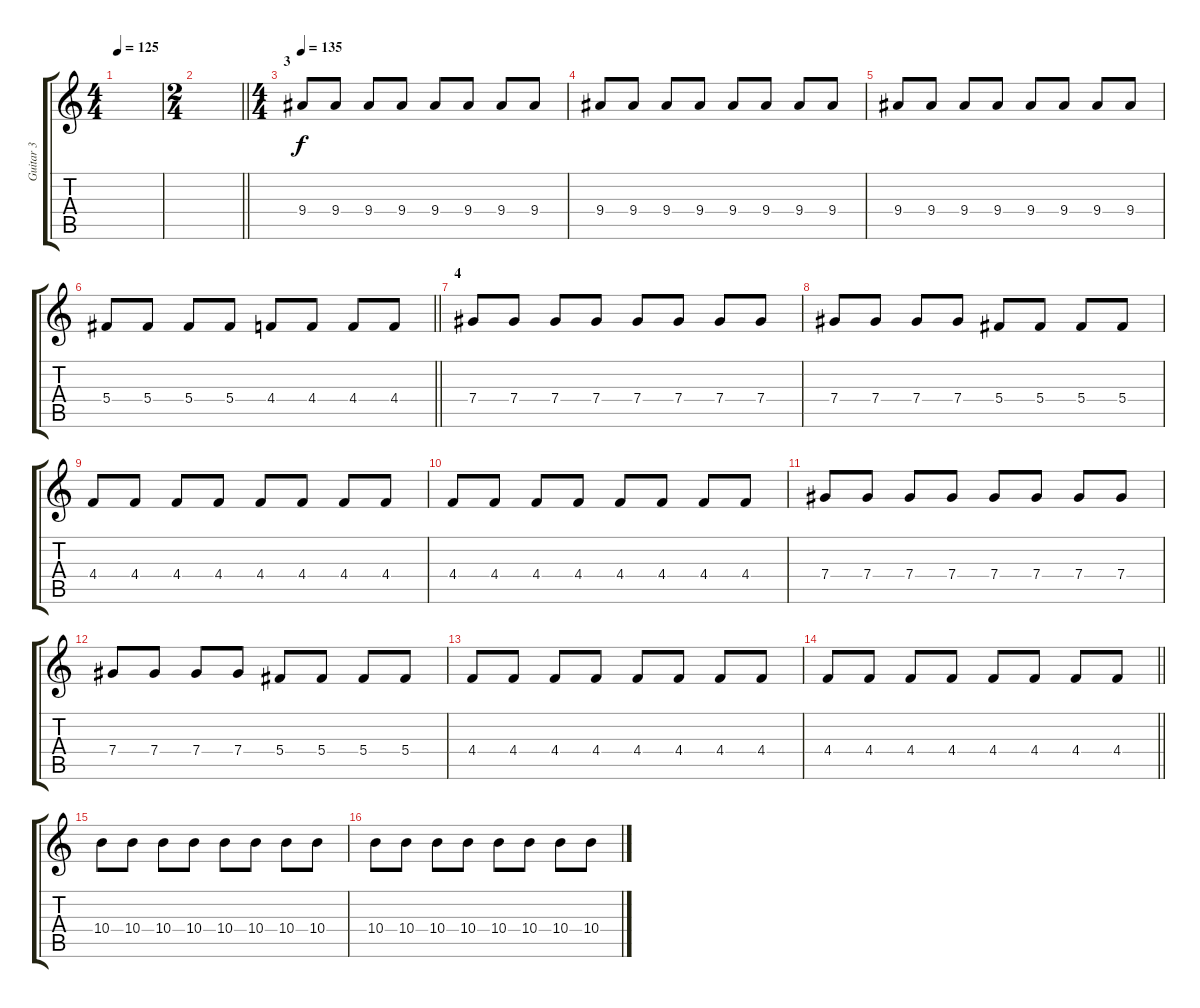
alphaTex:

\track ("Guitar 3" "Guitar 3") {instrument distortionguitar}
\staff {score tabs}
\tuning (Eb4 Bb3 Gb3 Db3 Ab2 Eb2) {hide}
\ts (4 4)
\tempo 125
\clef g2
\ks c
|
\ts (2 4)
\barLineRight lightlight
|
\ts (4 4)
\section ("" "3")
\tempo 135
9.4.8 9.4.8 9.4.8 9.4.8 9.4.8 9.4.8 9.4.8 9.4.8 |
9.4.8 9.4.8 9.4.8 9.4.8 9.4.8 9.4.8 9.4.8 9.4.8 |
9.4.8 9.4.8 9.4.8 9.4.8 9.4.8 9.4.8 9.4.8 9.4.8 |
\barLineRight lightlight
5.4.8 5.4.8 5.4.8 5.4.8 4.4.8 4.4.8 4.4.8 4.4.8 |
\section ("" "4")
7.4.8 7.4.8 7.4.8 7.4.8 7.4.8 7.4.8 7.4.8 7.4.8 |
7.4.8 7.4.8 7.4.8 7.4.8 5.4.8 5.4.8 5.4.8 5.4.8 |
4.4.8 4.4.8 4.4.8 4.4.8 4.4.8 4.4.8 4.4.8 4.4.8 |
4.4.8 4.4.8 4.4.8 4.4.8 4.4.8 4.4.8 4.4.8 4.4.8 |
7.4.8 7.4.8 7.4.8 7.4.8 7.4.8 7.4.8 7.4.8 7.4.8 |
7.4.8 7.4.8 7.4.8 7.4.8 5.4.8 5.4.8 5.4.8 5.4.8 |
4.4.8 4.4.8 4.4.8 4.4.8 4.4.8 4.4.8 4.4.8 4.4.8 |
\barLineRight lightlight
4.4.8 4.4.8 4.4.8 4.4.8 4.4.8 4.4.8 4.4.8 4.4.8 |
\section ("" "")
10.4.8 10.4.8 10.4.8 10.4.8 10.4.8 10.4.8 10.4.8 10.4.8 |
10.4.8 10.4.8 10.4.8 10.4.8 10.4.8 10.4.8 10.4.8 10.4.8
